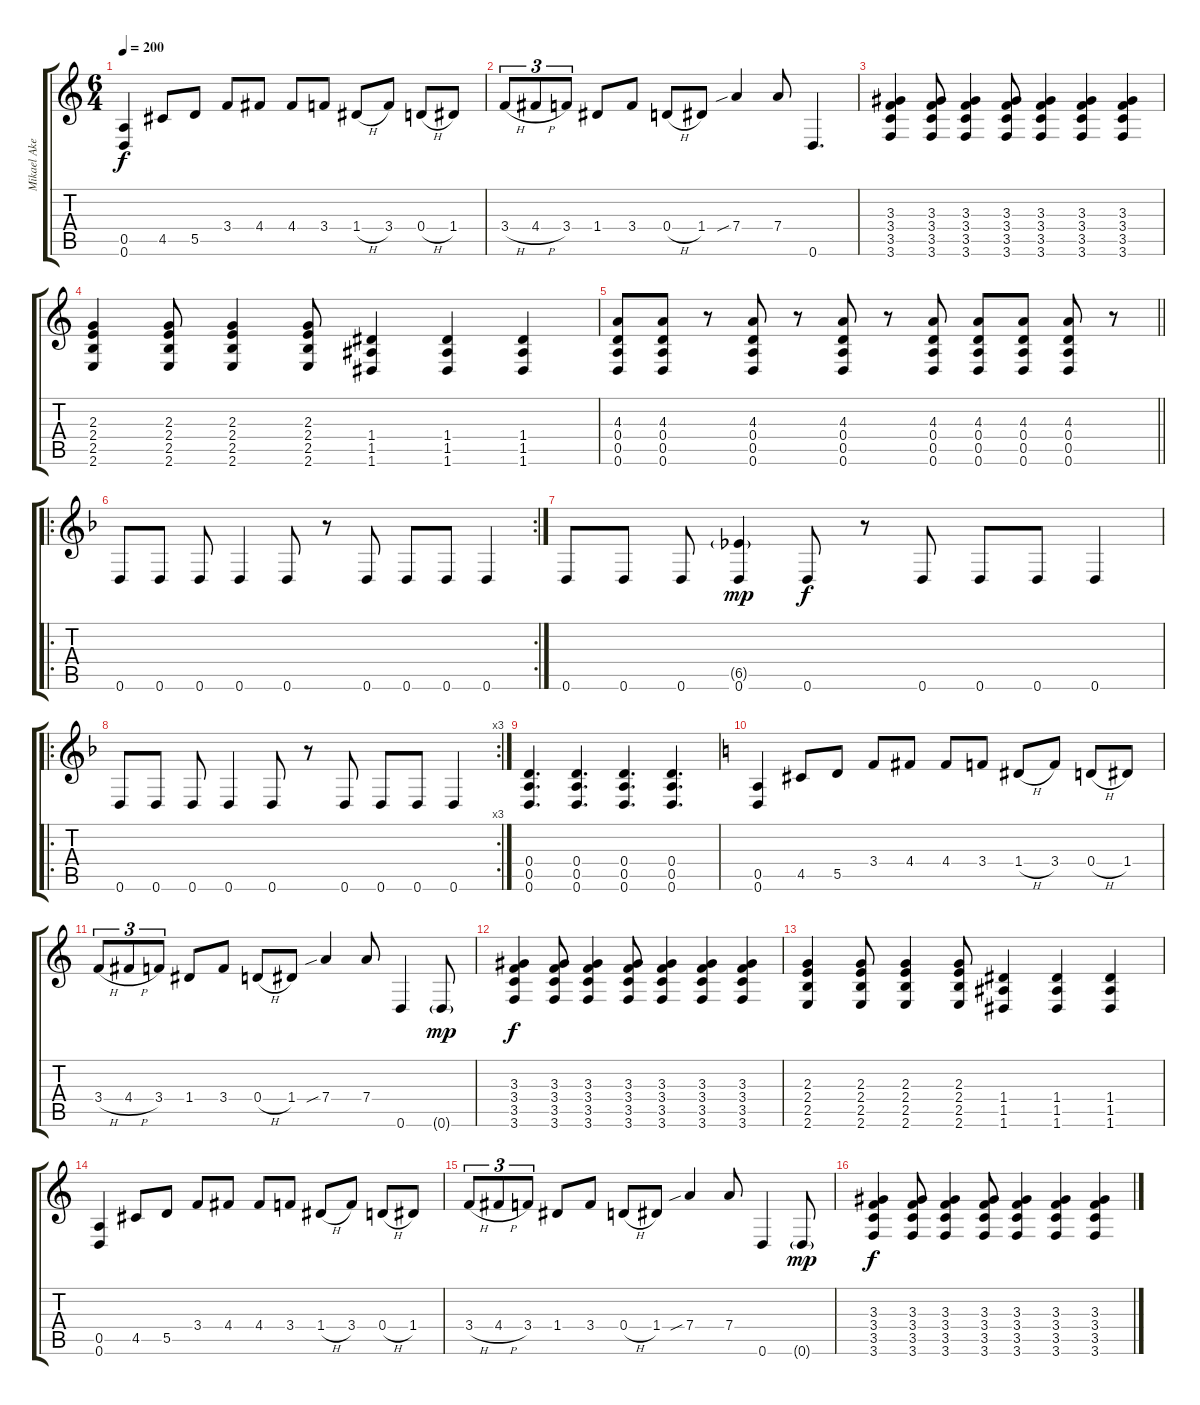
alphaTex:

\track ("Mikael Akerfeldt" "Mikael Ake") {instrument distortionguitar}
\staff {score tabs}
\tuning (D4 A3 F3 D3 A2 D2) {hide}
\ts (6 4)
\tempo 200
\clef g2
\ks c
(0.5 0.6).4{dy f} 4.5.8 5.5.8 3.4.8 4.4.8 4.4.8 3.4.8 1.4{h}.8 3.4.8 0.4{h}.8 1.4.8 |
3.4{h}.8{tu (3 2)} 4.4{h}.8{tu (3 2)} 3.4.8{tu (3 2)} 1.4.8 3.4.8 0.4{h}.8 1.4.8 7.4{sib}.4 7.4.8 0.6.4{d} |
(3.3 3.4 3.5 3.6).4 (3.3 3.4 3.5 3.6).8 (3.3 3.4 3.5 3.6).4 (3.3 3.4 3.5 3.6).8 (3.3 3.4 3.5 3.6).4 (3.3 3.4 3.5 3.6).4 (3.3 3.4 3.5 3.6).4 |
(2.3 2.4 2.5 2.6).4 (2.3 2.4 2.5 2.6).8 (2.3 2.4 2.5 2.6).4 (2.3 2.4 2.5 2.6).8 (1.4 1.5 1.6).4 (1.4 1.5 1.6).4 (1.4 1.5 1.6).4 |
\barLineRight lightlight
(4.3 0.4 0.5 0.6).8 (4.3 0.4 0.5 0.6).8 r.8 (4.3 0.4 0.5 0.6).8 r.8 (4.3 0.4 0.5 0.6).8 r.8 (4.3 0.4 0.5 0.6).8 (4.3 0.4 0.5 0.6).8 (4.3 0.4 0.5 0.6).8 (4.3 0.4 0.5 0.6).8 r.8 |
\ro
\rc 2
\ks f
0.6.8 0.6.8 0.6.8 0.6.4 0.6.8 r.8 0.6.8 0.6.8 0.6.8 0.6.4 |
0.6.8 0.6.8 0.6.8 (6.5{g} 0.6).4{dy mp} 0.6.8{dy f} r.8 0.6.8 0.6.8 0.6.8 0.6.4 |
\ro
\rc 3
0.6.8 0.6.8 0.6.8 0.6.4 0.6.8 r.8 0.6.8 0.6.8 0.6.8 0.6.4 |
(0.4 0.5 0.6).4{d} (0.4 0.5 0.6).4{d} (0.4 0.5 0.6).4{d} (0.4 0.5 0.6).4{d} |
\ks c
(0.5 0.6).4 4.5.8 5.5.8 3.4.8 4.4.8 4.4.8 3.4.8 1.4{h}.8 3.4.8 0.4{h}.8 1.4.8 |
3.4{h}.8{tu (3 2)} 4.4{h}.8{tu (3 2)} 3.4.8{tu (3 2)} 1.4.8 3.4.8 0.4{h}.8 1.4.8 7.4{sib}.4 7.4.8 0.6.4 0.6{g}.8{dy mp} |
(3.3 3.4 3.5 3.6).4{dy f} (3.3 3.4 3.5 3.6).8 (3.3 3.4 3.5 3.6).4 (3.3 3.4 3.5 3.6).8 (3.3 3.4 3.5 3.6).4 (3.3 3.4 3.5 3.6).4 (3.3 3.4 3.5 3.6).4 |
(2.3 2.4 2.5 2.6).4 (2.3 2.4 2.5 2.6).8 (2.3 2.4 2.5 2.6).4 (2.3 2.4 2.5 2.6).8 (1.4 1.5 1.6).4 (1.4 1.5 1.6).4 (1.4 1.5 1.6).4 |
(0.5 0.6).4 4.5.8 5.5.8 3.4.8 4.4.8 4.4.8 3.4.8 1.4{h}.8 3.4.8 0.4{h}.8 1.4.8 |
3.4{h}.8{tu (3 2)} 4.4{h}.8{tu (3 2)} 3.4.8{tu (3 2)} 1.4.8 3.4.8 0.4{h}.8 1.4.8 7.4{sib}.4 7.4.8 0.6.4 0.6{g}.8{dy mp} |
(3.3 3.4 3.5 3.6).4{dy f} (3.3 3.4 3.5 3.6).8 (3.3 3.4 3.5 3.6).4 (3.3 3.4 3.5 3.6).8 (3.3 3.4 3.5 3.6).4 (3.3 3.4 3.5 3.6).4 (3.3 3.4 3.5 3.6).4
